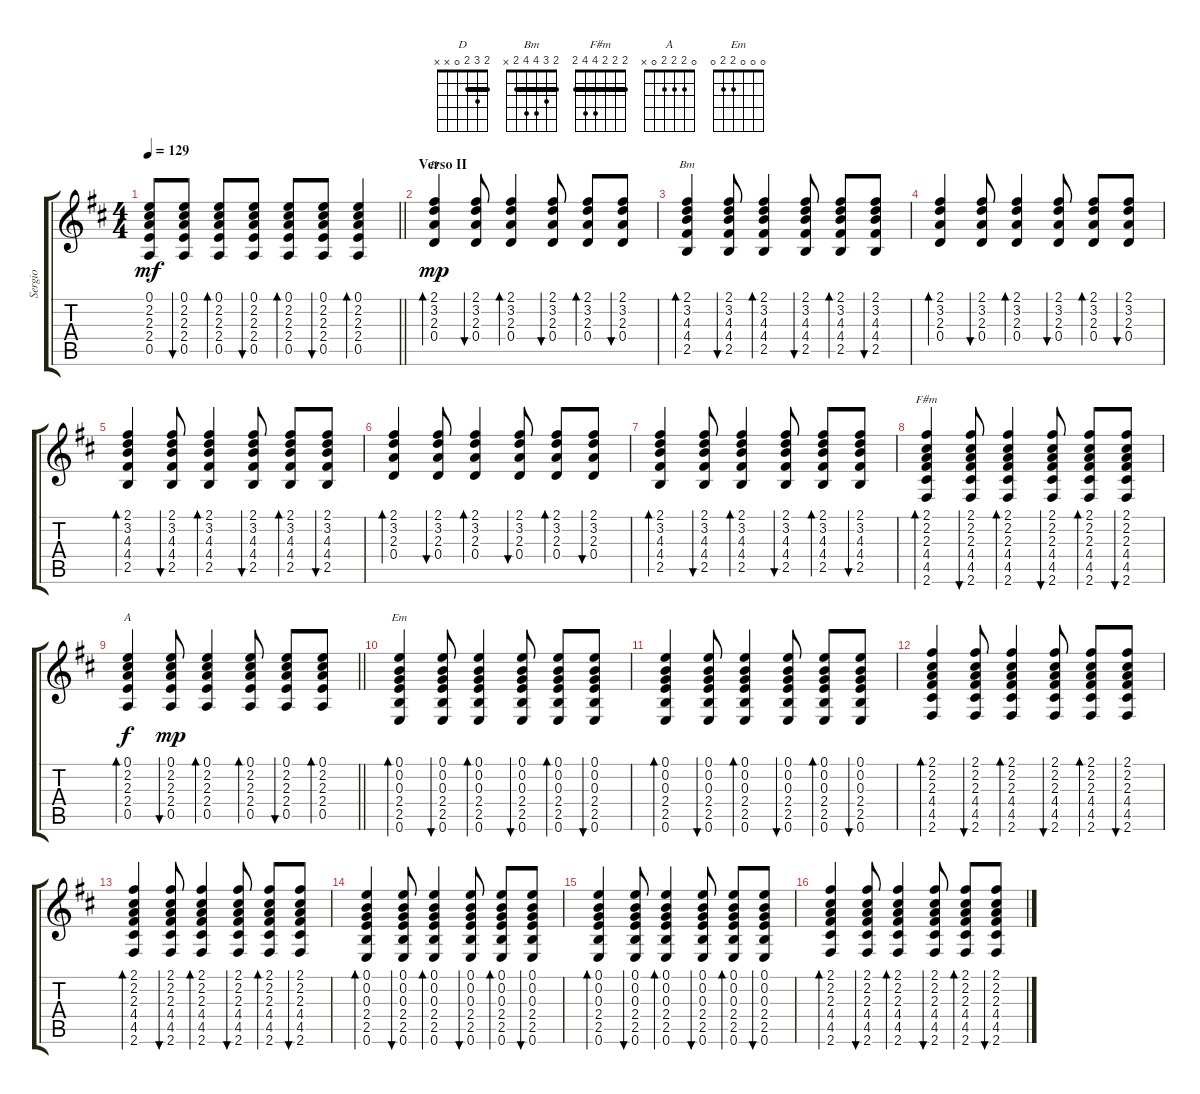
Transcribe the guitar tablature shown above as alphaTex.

\track ("Sergio" "Sergio") {instrument acousticguitarsteel}
\staff {score tabs}
\tuning (E4 B3 G3 D3 A2 E2) {hide}
\chord ("D" 2 3 2 0 x x) {barre 2}
\chord ("Bm" 2 3 4 4 2 x) {barre 2}
\chord ("F#m" 2 2 2 4 4 2) {barre 2}
\chord ("A" 0 2 2 2 0 x)
\chord ("Em" 0 0 0 2 2 0)
\ts (4 4)
\tempo 129
\clef g2
\barLineRight lightlight
\ks d
(0.1{t} 2.2{t} 2.3{t} 2.4{t} 0.5{t}).8{dy mf} (0.1 2.2 2.3 2.4 0.5).8{bu 30} (0.1 2.2 2.3 2.4 0.5).8{bd 30} (0.1 2.2 2.3 2.4 0.5).8{bu 30} (0.1 2.2 2.3 2.4 0.5).8{bd 30} (0.1 2.2 2.3 2.4 0.5).8{bu 30} (0.1 2.2 2.3 2.4 0.5).4{bd 30} |
\section ("" "Verso II")
(2.1 3.2 2.3 0.4).4{bd 30 ch "D" dy mp} (2.1 3.2 2.3 0.4).8{bu 60} (2.1 3.2 2.3 0.4).4{bd 60} (2.1 3.2 2.3 0.4).8{bu 30} (2.1 3.2 2.3 0.4).8{bd 30} (2.1 3.2 2.3 0.4).8{bu 120} |
(2.1 3.2 4.3 4.4 2.5).4{bd 30 ch "Bm"} (2.1 3.2 4.3 4.4 2.5).8{bu 30} (2.1 3.2 4.3 4.4 2.5).4{bd 30} (2.1 3.2 4.3 4.4 2.5).8{bu 30} (2.1 3.2 4.3 4.4 2.5).8{bd 30} (2.1 3.2 4.3 4.4 2.5).8{bu 30} |
(2.1 3.2 2.3 0.4).4{bd 30} (2.1 3.2 2.3 0.4).8{bu 60} (2.1 3.2 2.3 0.4).4{bd 60} (2.1 3.2 2.3 0.4).8{bu 30} (2.1 3.2 2.3 0.4).8{bd 30} (2.1 3.2 2.3 0.4).8{bu 120} |
(2.1 3.2 4.3 4.4 2.5).4{bd 30} (2.1 3.2 4.3 4.4 2.5).8{bu 30} (2.1 3.2 4.3 4.4 2.5).4{bd 30} (2.1 3.2 4.3 4.4 2.5).8{bu 30} (2.1 3.2 4.3 4.4 2.5).8{bd 30} (2.1 3.2 4.3 4.4 2.5).8{bu 30} |
(2.1 3.2 2.3 0.4).4{bd 30} (2.1 3.2 2.3 0.4).8{bu 60} (2.1 3.2 2.3 0.4).4{bd 60} (2.1 3.2 2.3 0.4).8{bu 30} (2.1 3.2 2.3 0.4).8{bd 30} (2.1 3.2 2.3 0.4).8{bu 120} |
(2.1 3.2 4.3 4.4 2.5).4{bd 30} (2.1 3.2 4.3 4.4 2.5).8{bu 30} (2.1 3.2 4.3 4.4 2.5).4{bd 30} (2.1 3.2 4.3 4.4 2.5).8{bu 30} (2.1 3.2 4.3 4.4 2.5).8{bd 30} (2.1 3.2 4.3 4.4 2.5).8{bu 30} |
(2.1 2.2 2.3 4.4 4.5 2.6).4{bd 30 ch "F#m"} (2.1 2.2 2.3 4.4 4.5 2.6).8{bu 30} (2.1 2.2 2.3 4.4 4.5 2.6).4{bd 30} (2.1 2.2 2.3 4.4 4.5 2.6).8{bu 30} (2.1 2.2 2.3 4.4 4.5 2.6).8{bd 30} (2.1 2.2 2.3 4.4 4.5 2.6).8{bu 30} |
\barLineRight lightlight
(0.1 2.2 2.3 2.4 0.5).4{bd 30 ch "A" dy f} (0.1 2.2 2.3 2.4 0.5).8{bu 60 dy mp} (0.1 2.2 2.3 2.4 0.5).4{bd 60} (0.1 2.2 2.3 2.4 0.5).8{bd 30} (0.1 2.2 2.3 2.4 0.5).8{bu 30} (0.1 2.2 2.3 2.4 0.5).8{bd 30} |
(0.1 0.2 0.3 2.4 2.5 0.6).4{bd 60 ch "Em"} (0.1 0.2 0.3 2.4 2.5 0.6).8{bu 30} (0.1 0.2 0.3 2.4 2.5 0.6).4{bd 30} (0.1 0.2 0.3 2.4 2.5 0.6).8{bu 30} (0.1 0.2 0.3 2.4 2.5 0.6).8{bd 30} (0.1 0.2 0.3 2.4 2.5 0.6).8{bu 30} |
(0.1 0.2 0.3 2.4 2.5 0.6).4{bd 60} (0.1 0.2 0.3 2.4 2.5 0.6).8{bu 30} (0.1 0.2 0.3 2.4 2.5 0.6).4{bd 30} (0.1 0.2 0.3 2.4 2.5 0.6).8{bu 30} (0.1 0.2 0.3 2.4 2.5 0.6).8{bd 30} (0.1 0.2 0.3 2.4 2.5 0.6).8{bu 30} |
(2.1 2.2 2.3 4.4 4.5 2.6).4{bd 30} (2.1 2.2 2.3 4.4 4.5 2.6).8{bu 30} (2.1 2.2 2.3 4.4 4.5 2.6).4{bd 30} (2.1 2.2 2.3 4.4 4.5 2.6).8{bu 30} (2.1 2.2 2.3 4.4 4.5 2.6).8{bd 30} (2.1 2.2 2.3 4.4 4.5 2.6).8{bu 30} |
(2.1 2.2 2.3 4.4 4.5 2.6).4{bd 60} (2.1 2.2 2.3 4.4 4.5 2.6).8{bu 30} (2.1 2.2 2.3 4.4 4.5 2.6).4{bd 30} (2.1 2.2 2.3 4.4 4.5 2.6).8{bu 30} (2.1 2.2 2.3 4.4 4.5 2.6).8{bd 30} (2.1 2.2 2.3 4.4 4.5 2.6).8{bu 30} |
(0.1 0.2 0.3 2.4 2.5 0.6).4{bd 60} (0.1 0.2 0.3 2.4 2.5 0.6).8{bu 30} (0.1 0.2 0.3 2.4 2.5 0.6).4{bd 30} (0.1 0.2 0.3 2.4 2.5 0.6).8{bu 30} (0.1 0.2 0.3 2.4 2.5 0.6).8{bd 30} (0.1 0.2 0.3 2.4 2.5 0.6).8{bu 30} |
(0.1 0.2 0.3 2.4 2.5 0.6).4{bd 60} (0.1 0.2 0.3 2.4 2.5 0.6).8{bu 30} (0.1 0.2 0.3 2.4 2.5 0.6).4{bd 30} (0.1 0.2 0.3 2.4 2.5 0.6).8{bu 30} (0.1 0.2 0.3 2.4 2.5 0.6).8{bd 30} (0.1 0.2 0.3 2.4 2.5 0.6).8{bu 30} |
(2.1 2.2 2.3 4.4 4.5 2.6).4{bd 30} (2.1 2.2 2.3 4.4 4.5 2.6).8{bu 30} (2.1 2.2 2.3 4.4 4.5 2.6).4{bd 30} (2.1 2.2 2.3 4.4 4.5 2.6).8{bu 30} (2.1 2.2 2.3 4.4 4.5 2.6).8{bd 30} (2.1 2.2 2.3 4.4 4.5 2.6).8{bu 30}
